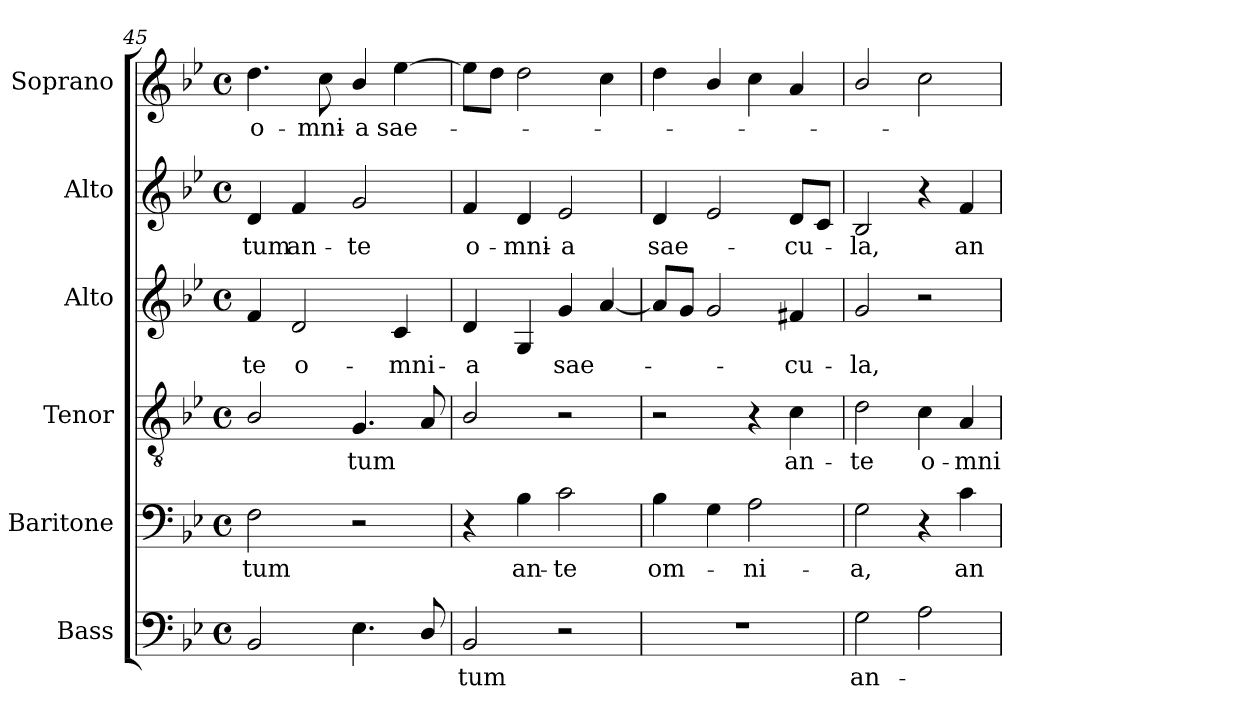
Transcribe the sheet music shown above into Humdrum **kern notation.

**kern	**text	**kern	**text	**kern	**text	**kern	**text	**kern	**text	**kern	**text
*part6	*part6	*part5	*part5	*part4	*part4	*part3	*part3	*part2	*part2	*part1	*part1
*staff6	*staff6	*staff5	*staff5	*staff4	*staff4	*staff3	*staff3	*staff2	*staff2	*staff1	*staff1
*I"Bass	*	*I"Baritone	*	*I"Tenor	*	*I"Alto	*	*I"Alto	*	*I"Soprano	*
*I'B.	*	*I'Bar.	*	*I'T.	*	*I'A.	*	*I'A.	*	*I'S.	*
*clefF4	*	*clefF4	*	*clefGv2	*	*clefG2	*	*clefG2	*	*clefG2	*
*	*	*	*	*ITrd7c12	*	*	*	*	*	*	*
*k[b-e-]	*	*k[b-e-]	*	*k[b-e-]	*	*k[b-e-]	*	*k[b-e-]	*	*k[b-e-]	*
*B-:	*	*B-:	*	*B-:	*	*B-:	*	*B-:	*	*B-:	*
*M4/4	*	*M4/4	*	*M4/4	*	*M4/4	*	*M4/4	*	*M4/4	*
*met(c)	*	*met(c)	*	*met(c)	*	*met(c)	*	*met(c)	*	*met(c)	*
=45	=45	=45	=45	=45	=45	=45	=45	=45	=45	=45	=45
!	!	!	!LO:LY:b:color=#000000	!	!	!	!	!	!	!	!
!	!	!	!	!	!	!	!LO:LY:b:color=#000000	!	!	!	!
!	!	!	!	!	!	!	!	!	!LO:LY:b:color=#000000	!	!
!	!	!	!	!	!	!	!	!	!	!	!LO:LY:b:color=#000000
2BB-i/	.	2Fi\	-tum	2BB-i/	.	4fi/	-te	4di/	-tum	4.ddi\	o-
!	!	!	!	!	!	!	!LO:LY:b:color=#000000	!	!	!	!
!	!	!	!	!	!	!	!	!	!LO:LY:b:color=#000000	!	!
.	.	.	.	.	.	2di/	o-	4fi/	an-	.	.
!	!	!	!	!	!	!	!	!	!	!	!LO:LY:b:color=#000000
.	.	.	.	.	.	.	.	.	.	8cci\	-mni-
!	!	!	!	!	!LO:LY:b:color=#000000	!	!	!	!	!	!
!	!	!	!	!	!	!	!	!	!LO:LY:b:color=#000000	!	!
!	!	!	!	!	!	!	!	!	!	!	!LO:LY:b:color=#000000
4.E-i\	.	2r	.	4.GGi/	-tum	.	.	2gi/	-te	4b-i/	-a
!	!	!	!	!	!	!	!LO:LY:b:color=#000000	!	!	!	!
!	!	!	!	!	!	!	!	!	!	!	!LO:LY:b:color=#000000
.	.	.	.	.	.	4ci/	-mni-	.	.	[4ee-i\	sae-
8Di/	.	.	.	8AAi/	.	.	.	.	.	.	.
=46	=46	=46	=46	=46	=46	=46	=46	=46	=46	=46	=46
!	!LO:LY:b:color=#000000	!	!	!	!	!	!	!	!	!	!
!	!	!	!	!	!	!	!LO:LY:b:color=#000000	!	!	!	!
!	!	!	!	!	!	!	!	!	!LO:LY:b:color=#000000	!	!
2BB-i/	-tum	4r	.	2BB-i/	.	4di/	-a	4fi/	o-	8ee-i\L]	.
.	.	.	.	.	.	.	.	.	.	8ddi\J	.
!	!	!	!LO:LY:b:color=#000000	!	!	!	!	!	!	!	!
!	!	!	!	!	!	!	!	!	!LO:LY:b:color=#000000	!	!
.	.	4B-i\	an-	.	.	4Gi/	.	4di/	-mni-	2ddi\	.
!	!	!	!LO:LY:b:color=#000000	!	!	!	!	!	!	!	!
!	!	!	!	!	!	!	!LO:LY:b:color=#000000	!	!	!	!
!	!	!	!	!	!	!	!	!	!LO:LY:b:color=#000000	!	!
2r	.	2ci\	-te	2r	.	4gi/	sae-	2e-i/	-a	.	.
.	.	.	.	.	.	[4ai/	.	.	.	4cci\	.
=47	=47	=47	=47	=47	=47	=47	=47	=47	=47	=47	=47
!	!	!	!LO:LY:b:color=#000000	!	!	!	!	!	!	!	!
!	!	!	!	!	!	!	!	!	!LO:LY:b:color=#000000	!	!
1r	.	4B-i\	om-	2r	.	8ai/L]	.	4di/	sae-	4ddi\	.
.	.	.	.	.	.	8gi/J	.	.	.	.	.
.	.	4Gi\	.	.	.	2gi/	.	2e-i/	.	4b-i/	.
!	!	!	!LO:LY:b:color=#000000	!	!	!	!	!	!	!	!
.	.	2Ai\	-ni-	4r	.	.	.	.	.	4cci\	.
!	!	!	!	!	!LO:LY:b:color=#000000	!	!	!	!	!	!
!	!	!	!	!	!	!	!LO:LY:b:color=#000000	!	!	!	!
!	!	!	!	!	!	!	!	!	!LO:LY:b:color=#000000	!	!
.	.	.	.	4Ci\	an-	4f#i/	-cu-	8di/L	-cu-	4ai/	.
.	.	.	.	.	.	.	.	8ci/J	.	.	.
=48	=48	=48	=48	=48	=48	=48	=48	=48	=48	=48	=48
!	!LO:LY:b:color=#000000	!	!	!	!	!	!	!	!	!	!
!	!	!	!LO:LY:b:color=#000000	!	!	!	!	!	!	!	!
!	!	!	!	!	!LO:LY:b:color=#000000	!	!	!	!	!	!
!	!	!	!	!	!	!	!LO:LY:b:color=#000000	!	!	!	!
!	!	!	!	!	!	!	!	!	!LO:LY:b:color=#000000	!	!
2Gi\	an-	2Gi\	-a,	2Di\	-te	2gi/	-la,	2B-i/	-la,	2b-i/	.
!	!	!	!	!	!LO:LY:b:color=#000000	!	!	!	!	!	!
2Ai\	.	4r	.	4Ci\	o-	2r	.	4r	.	2cci\	.
!	!	!	!LO:LY:b:color=#000000	!	!	!	!	!	!	!	!
!	!	!	!	!	!LO:LY:b:color=#000000	!	!	!	!	!	!
!	!	!	!	!	!	!	!	!	!LO:LY:b:color=#000000	!	!
.	.	4ci\	an-	4AAi/	-mni-	.	.	4fi/	an-	.	.
=	=	=	=	=	=	=	=	=	=	=	=
*-	*-	*-	*-	*-	*-	*-	*-	*-	*-	*-	*-
